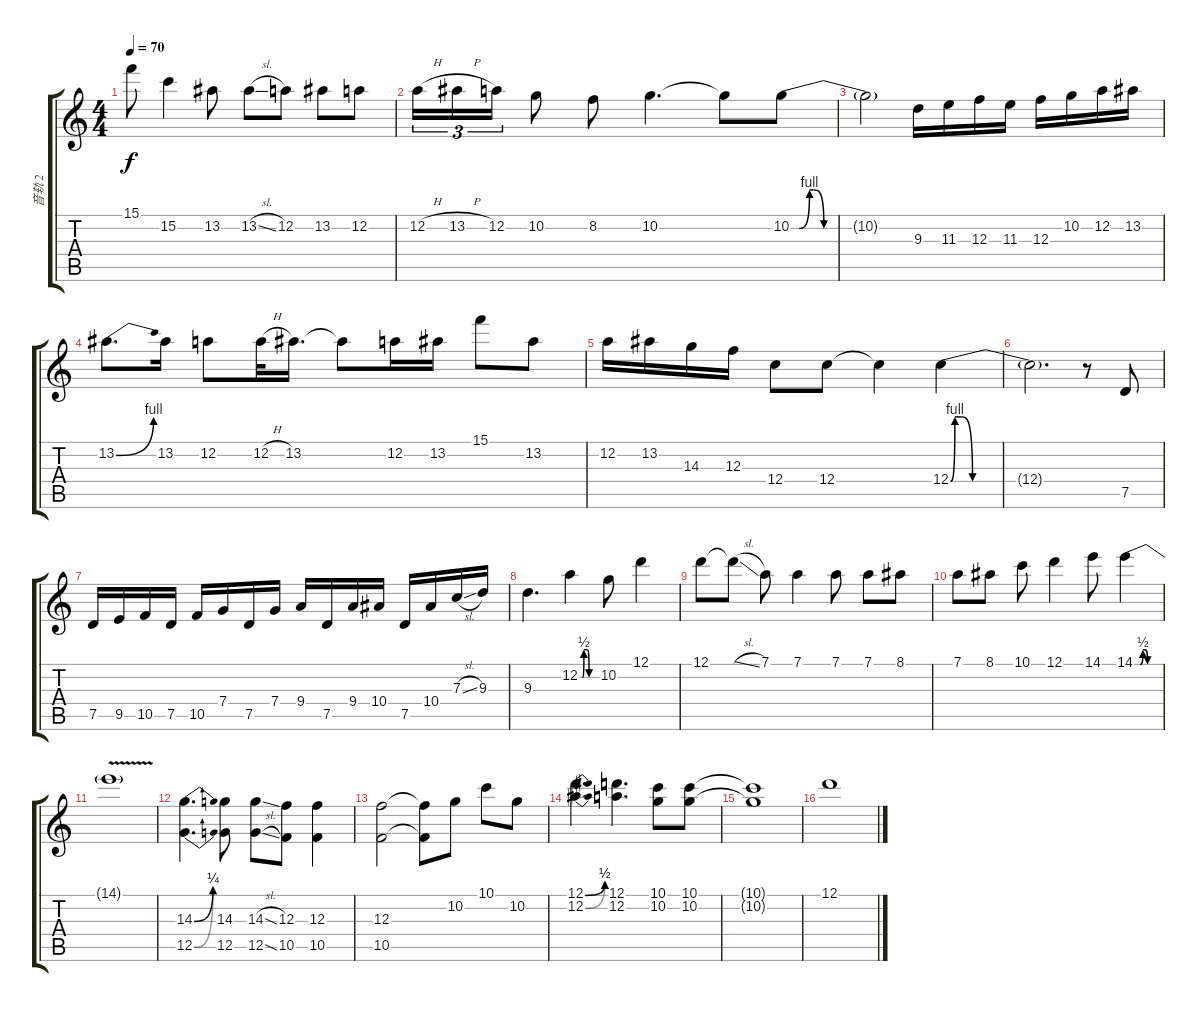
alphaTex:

\track ("音轨 2" "音轨 2") {instrument distortionguitar}
\staff {score tabs}
\tuning (D4 A3 F3 C3 G2 D2) {hide}
\ts (4 4)
\tempo 70
\clef g2
\ks c
15.1.8{dy f} 15.2.4 13.2.8 13.2{sl}.8 12.2.8 13.2.8 12.2.8 |
12.2{h}.16{tu (3 2)} 13.2{h}.16{tu (3 2)} 12.2.16{tu (3 2)} 10.2.8 8.2.8 10.2.4{d} 10.2{t}.8 10.2{be (custom 0 0 4 0 9 4 11 4 16 0 21 0 40 0 60 0)}.8 |
10.2{t}.2 9.3.16 11.3.16 12.3.16 11.3.16 12.3.16 10.2.16 12.2.16 13.2.16 |
13.2{be (bend 0 0 60 4)}.8{d} 13.2.16 12.2.8 12.2{h}.32 13.2.16{d} 13.2{t}.8 12.2.16 13.2.16 15.1.8 13.2.8 |
12.2.16 13.2.16 14.3.16 12.3.16 12.4.8 12.4.8 12.4{t}.4 12.4{be (custom 0 0 2 4 5 4 10 0 30 0 60 0)}.4 |
12.4{t}.2{d} r.8 7.5.8 |
7.5.16 9.5.16 10.5.16 7.5.16 10.5.16 7.4.16 7.5.16 7.4.16 9.4.16 7.5.16 9.4.16 10.4.16 7.5.16 10.4.16 7.3{sl}.16 9.3.16 |
9.3.4{d} 12.2{be (custom 0 0 10 0 15 2 27 2 33 0 60 0)}.4 10.2.8 12.1.4 |
12.1.8 12.1{sl t}.8 7.1.8 7.1.4 7.1.8 7.1.8 8.1.8 |
7.1.8 8.1.8 10.1.8 12.1.4 14.1.8 14.1{be (custom 0 0 13 0 20 2 25 2 31 0 60 0)}.4 |
14.1{v t}.1 |
(14.3{be (bend 0 0 60 1)} 12.5{be (bend 0 0 60 1)}).4{d} (14.3 12.5).8 (14.3{sl} 12.5{sl}).8 (12.3 10.5).8 (12.3 10.5).4 |
(12.3 10.5).2 (12.3{t} 10.5{t}).8 10.2.8 10.1.8 10.2.8 |
(12.1{be (bend 0 0 60 2)} 12.2{be (bend 0 0 60 2)}).4{d} (12.1 12.2).4{d} (10.1 10.2).8 (10.1 10.2).8 |
(10.1{t} 10.2{t}).1 |
12.1.1{volume 11}
